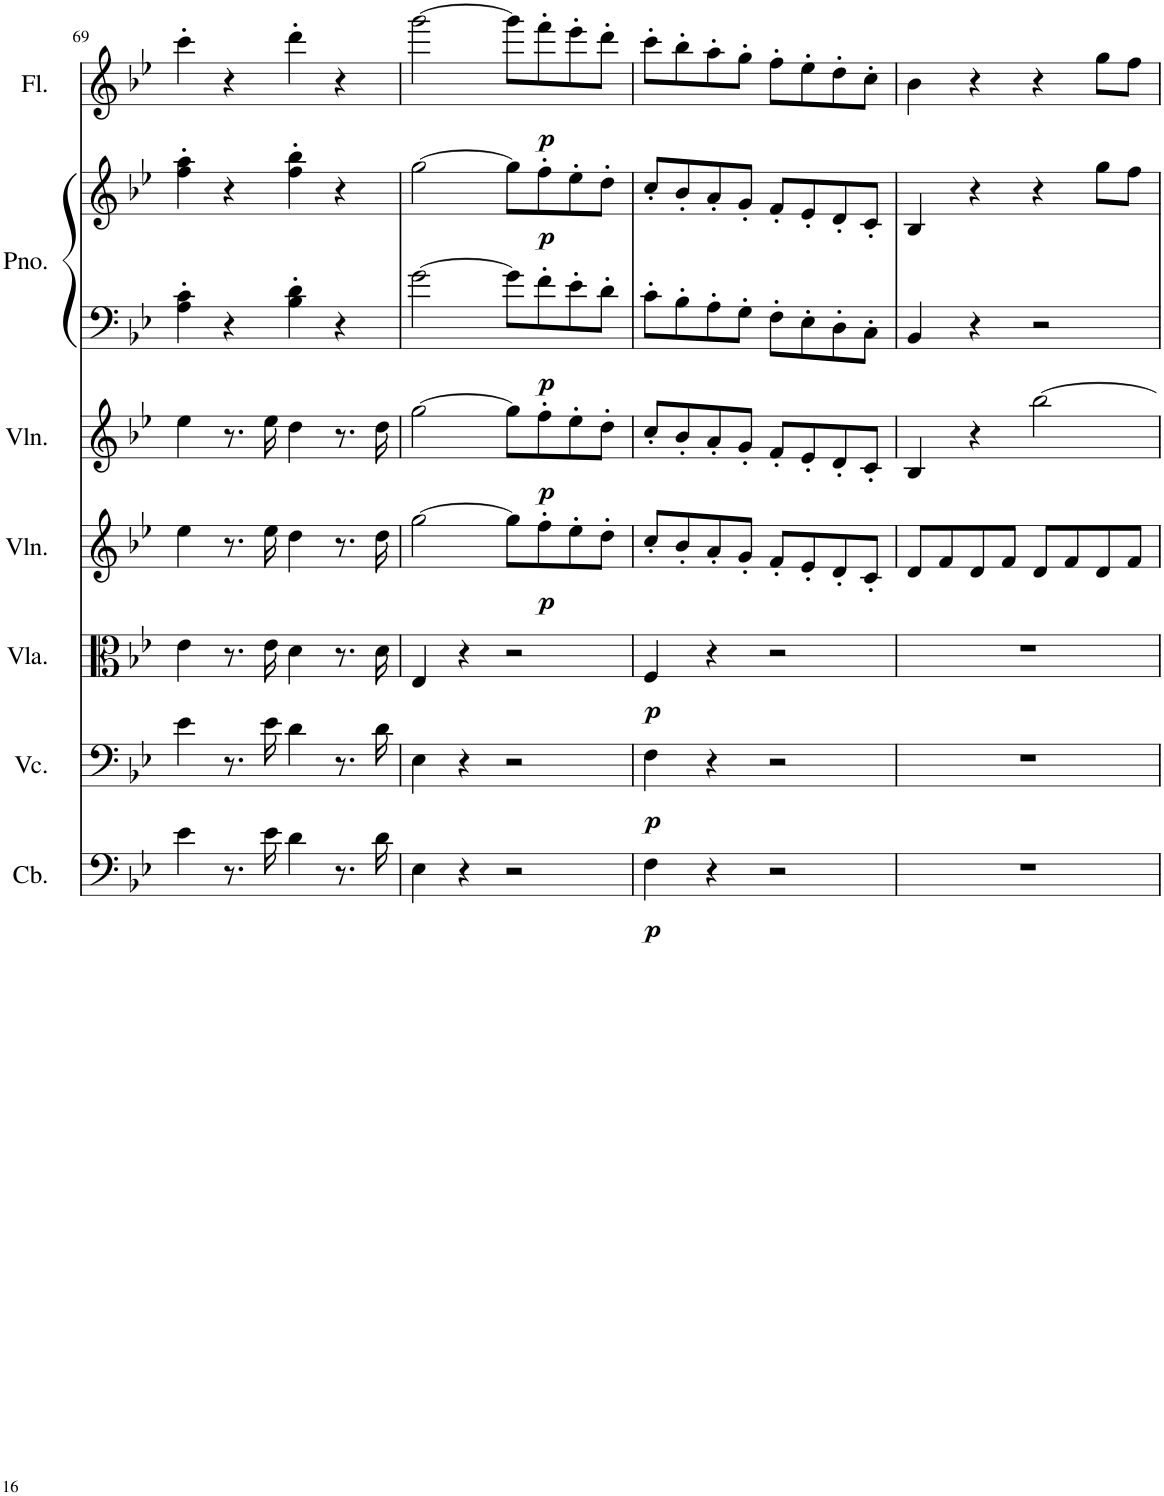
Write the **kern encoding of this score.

**kern	**dynam	**kern	**dynam	**kern	**dynam	**kern	**dynam	**kern	**dynam	**kern	**kern	**dynam	**kern	**dynam
*part7	*part7	*part6	*part6	*part5	*part5	*part4	*part4	*part3	*part3	*part2	*part2	*part2	*part1	*part1
*staff8	*staff8	*staff7	*staff7	*staff6	*staff6	*staff5	*staff5	*staff4	*staff4	*staff3	*staff2	*staff2/3	*staff1	*staff1
*I"Contrabass	*	*I"Violoncello	*	*I"Viola	*	*I"Violin	*	*I"Violin	*	*I"Piano	*	*	*I"Flute	*
*I'Cb.	*	*I'Vc.	*	*I'Vla.	*	*I'Vln.	*	*I'Vln.	*	*I'Pno.	*	*	*I'Fl.	*
!!LO:PB:g=z
*clefF4	*	*clefF4	*	*clefC3	*	*clefG2	*	*clefG2	*	*clefF4	*clefG2	*	*clefG2	*
*Trd7c12	*	*	*	*	*	*	*	*	*	*	*	*	*	*
*k[b-e-]	*	*k[b-e-]	*	*k[b-e-]	*	*k[b-e-]	*	*k[b-e-]	*	*k[b-e-]	*k[b-e-]	*	*k[b-e-]	*
*M2/2	*	*M2/2	*	*M2/2	*	*M2/2	*	*M2/2	*	*M2/2	*M2/2	*	*M2/2	*
*met(c|)	*	*met(c|)	*	*met(c|)	*	*met(c|)	*	*met(c|)	*	*met(c|)	*met(c|)	*	*met(c|)	*
=69	=69	=69	=69	=69	=69	=69	=69	=69	=69	=69	=69	=69	=69	=69
4e-\	.	4e-\	.	4e-\	.	4ee-\	.	4ee-\	.	4A\' 4c\'	4ff\' 4aa\'	.	4ccc'\	.
8.r	.	8.r	.	8.r	.	8.r	.	8.r	.	4r	4r	.	4r	.
16e-\	.	16e-\	.	16e-\	.	16ee-\	.	16ee-\	.	.	.	.	.	.
4d\	.	4d\	.	4d\	.	4dd\	.	4dd\	.	4B-\' 4d\'	4ff\' 4bb-\'	.	4ddd'\	.
8.r	.	8.r	.	8.r	.	8.r	.	8.r	.	4r	4r	.	4r	.
16d\	.	16d\	.	16d\	.	16dd\	.	16dd\	.	.	.	.	.	.
=70	=70	=70	=70	=70	=70	=70	=70	=70	=70	=70	=70	=70	=70	=70
4E-\	.	4E-\	.	4E-/	.	[2gg\	.	[2gg\	.	[2g\	[2gg\	.	[2ggg\	.
4r	.	4r	.	4r	.	.	.	.	.	.	.	.	.	.
2r	.	2r	.	2r	.	8gg\L]	.	8gg\L]	.	8g\L]	8gg\L]	.	8ggg\L]	.
!	!	!	!	!	!	!	!LO:DY:b	!	!LO:DY:b	!	!	!LO:DY:b=2	!	!
!	!	!	!	!	!	!	!	!	!	!	!	!LO:DY:n=1:b	!	!LO:DY:b
.	.	.	.	.	.	8ff'\	p	8ff'\	p	8f'\	8ff'\	p p	8fff'\	p
.	.	.	.	.	.	8ee-'\	.	8ee-'\	.	8e-'\	8ee-'\	.	8eee-'\	.
.	.	.	.	.	.	8dd'\J	.	8dd'\J	.	8d'\J	8dd'\J	.	8ddd'\J	.
=71	=71	=71	=71	=71	=71	=71	=71	=71	=71	=71	=71	=71	=71	=71
!	!LO:DY:b	!	!LO:DY:b	!	!LO:DY:b	!	!	!	!	!	!	!	!	!
4F\	p	4F\	p	4F/	p	8cc'/L	.	8cc'/L	.	8c'\L	8cc'/L	.	8ccc'\L	.
.	.	.	.	.	.	8b-'/	.	8b-'/	.	8B-'\	8b-'/	.	8bb-'\	.
4r	.	4r	.	4r	.	8a'/	.	8a'/	.	8A'\	8a'/	.	8aa'\	.
.	.	.	.	.	.	8g'/J	.	8g'/J	.	8G'\J	8g'/J	.	8gg'\J	.
2r	.	2r	.	2r	.	8f'/L	.	8f'/L	.	8F'\L	8f'/L	.	8ff'\L	.
.	.	.	.	.	.	8e-'/	.	8e-'/	.	8E-'\	8e-'/	.	8ee-'\	.
.	.	.	.	.	.	8d'/	.	8d'/	.	8D'\	8d'/	.	8dd'\	.
.	.	.	.	.	.	8c'/J	.	8c'/J	.	8C'\J	8c'/J	.	8cc'\J	.
=72	=72	=72	=72	=72	=72	=72	=72	=72	=72	=72	=72	=72	=72	=72
1r	.	1r	.	1r	.	8d/L	.	4B-/	.	4BB-/	4B-/	.	4b-\	.
.	.	.	.	.	.	8f/	.	.	.	.	.	.	.	.
.	.	.	.	.	.	8d/	.	4r	.	4r	4r	.	4r	.
.	.	.	.	.	.	8f/J	.	.	.	.	.	.	.	.
.	.	.	.	.	.	8d/L	.	[2bb-\	.	2r	4r	.	4r	.
.	.	.	.	.	.	8f/	.	.	.	.	.	.	.	.
.	.	.	.	.	.	8d/	.	.	.	.	8gg\L	.	8gg\L	.
.	.	.	.	.	.	8f/J	.	.	.	.	8ff\J	.	8ff\J	.
=	=	=	=	=	=	=	=	=	=	=	=	=	=	=
*-	*-	*-	*-	*-	*-	*-	*-	*-	*-	*-	*-	*-	*-	*-
